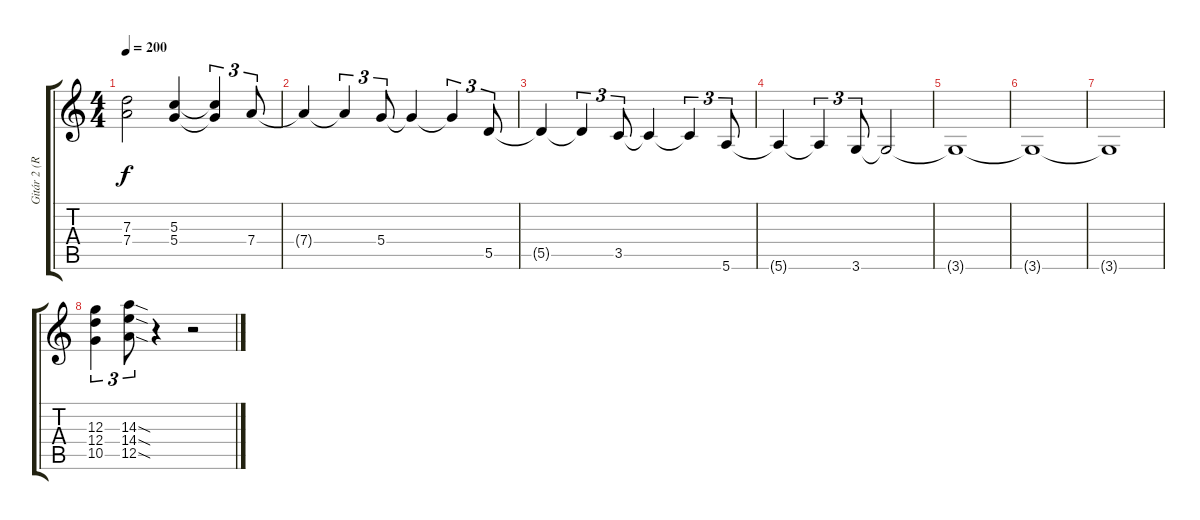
\track ("Gitár 2 (Ritchie Blackmore)" "Gitár 2 (R") {instrument distortionguitar}
\staff {score tabs}
\tuning (E4 B3 G3 D3 A2 E2) {hide}
\ts (4 4)
\tempo 200
\clef g2
\ks c
(7.3 7.4).2{dy f} (5.3 5.4).4 (5.3{t} 5.4{t}).4{tu (3 2)} 7.4.8{tu (3 2)} |
7.4{t}.4 7.4{t}.4{tu (3 2)} 5.4.8{tu (3 2)} 5.4{t}.4 5.4{t}.4{tu (3 2)} 5.5.8{tu (3 2)} |
5.5{t}.4 5.5{t}.4{tu (3 2)} 3.5.8{tu (3 2)} 3.5{t}.4 3.5{t}.4{tu (3 2)} 5.6.8{tu (3 2)} |
5.6{t}.4 5.6{t}.4{tu (3 2)} 3.6.8{tu (3 2)} 3.6{t}.2 |
3.6{t}.1 |
3.6{t}.1 |
3.6{t}.1 |
(12.3 12.4 10.5).4{tu (3 2)} (14.3{sod} 14.4{sod} 12.5{sod}).8{tu (3 2)} r.4 r.2
